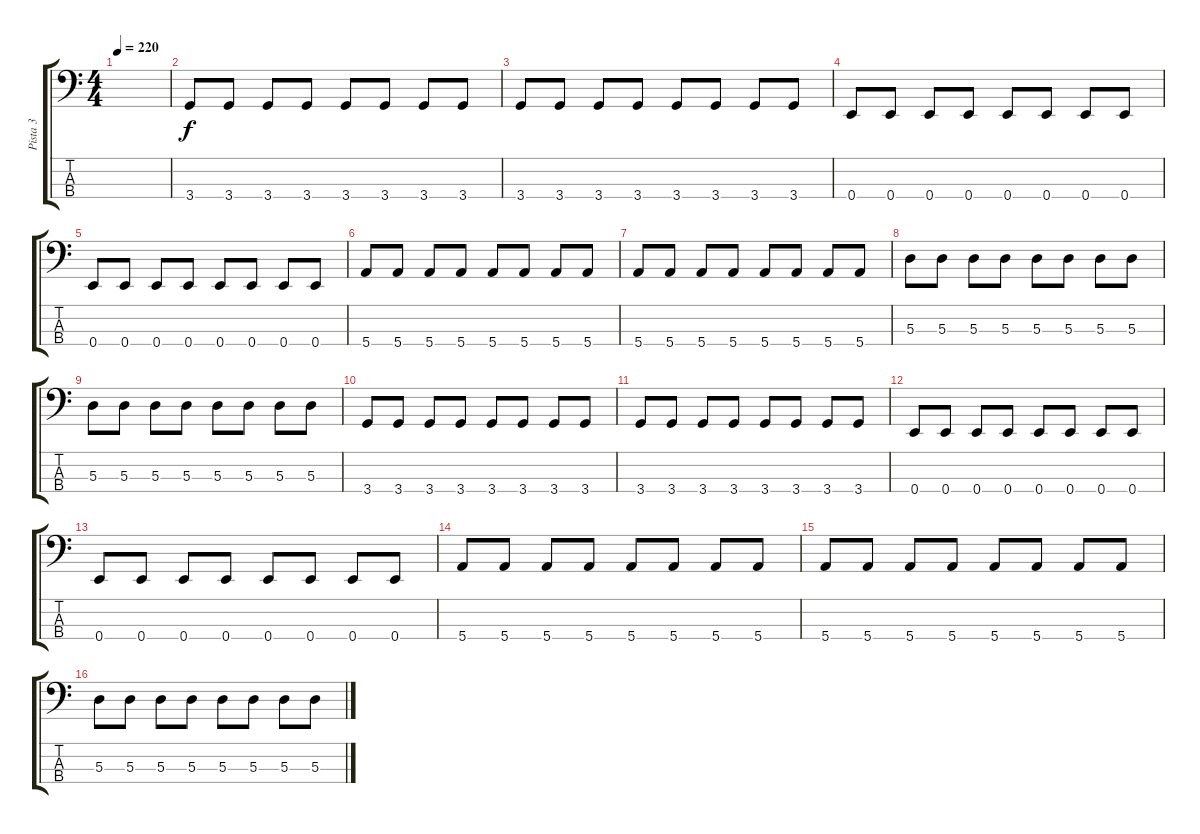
\track ("Pista 3" "Pista 3") {instrument electricbassfinger}
\staff {score tabs}
\tuning (G2 D2 A1 E1) {hide}
\ts (4 4)
\tempo 220
\clef f4
\ks c
|
3.4.8 3.4.8 3.4.8 3.4.8 3.4.8 3.4.8 3.4.8 3.4.8 |
3.4.8 3.4.8 3.4.8 3.4.8 3.4.8 3.4.8 3.4.8 3.4.8 |
0.4.8 0.4.8 0.4.8 0.4.8 0.4.8 0.4.8 0.4.8 0.4.8 |
0.4.8 0.4.8 0.4.8 0.4.8 0.4.8 0.4.8 0.4.8 0.4.8 |
5.4.8 5.4.8 5.4.8 5.4.8 5.4.8 5.4.8 5.4.8 5.4.8 |
5.4.8 5.4.8 5.4.8 5.4.8 5.4.8 5.4.8 5.4.8 5.4.8 |
5.3.8 5.3.8 5.3.8 5.3.8 5.3.8 5.3.8 5.3.8 5.3.8 |
5.3.8 5.3.8 5.3.8 5.3.8 5.3.8 5.3.8 5.3.8 5.3.8 |
3.4.8 3.4.8 3.4.8 3.4.8 3.4.8 3.4.8 3.4.8 3.4.8 |
3.4.8 3.4.8 3.4.8 3.4.8 3.4.8 3.4.8 3.4.8 3.4.8 |
0.4.8 0.4.8 0.4.8 0.4.8 0.4.8 0.4.8 0.4.8 0.4.8 |
0.4.8 0.4.8 0.4.8 0.4.8 0.4.8 0.4.8 0.4.8 0.4.8 |
5.4.8 5.4.8 5.4.8 5.4.8 5.4.8 5.4.8 5.4.8 5.4.8 |
5.4.8 5.4.8 5.4.8 5.4.8 5.4.8 5.4.8 5.4.8 5.4.8 |
5.3.8 5.3.8 5.3.8 5.3.8 5.3.8 5.3.8 5.3.8 5.3.8
